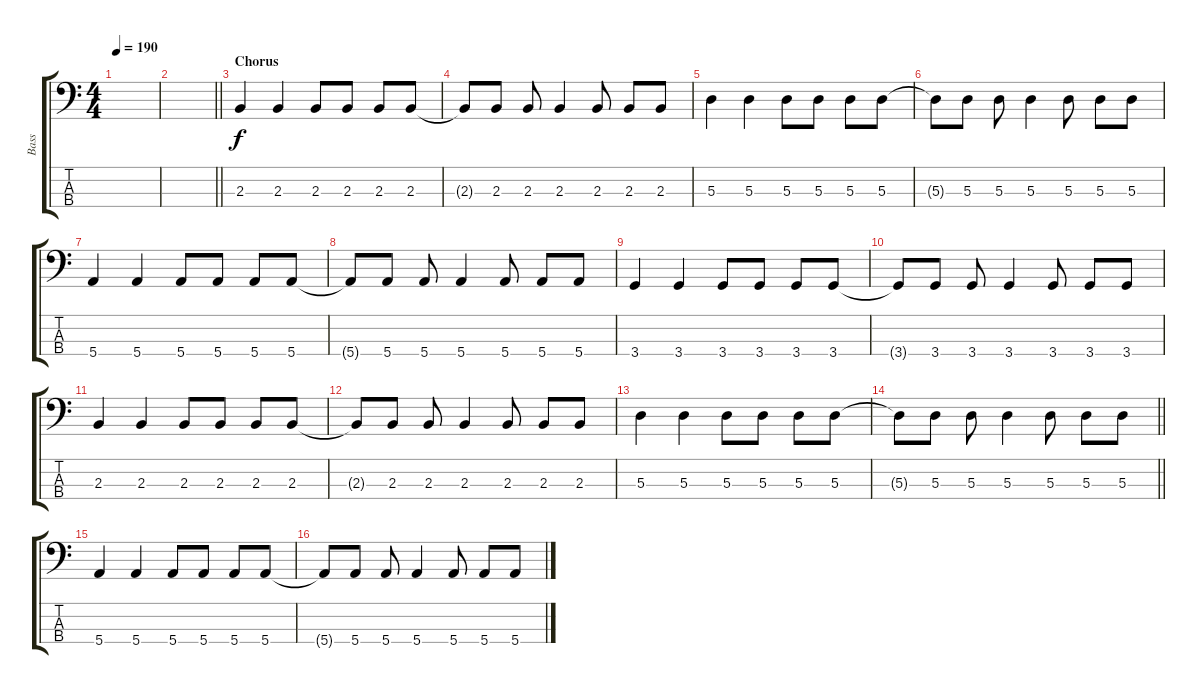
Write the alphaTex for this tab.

\track ("Bass" "Bass") {instrument electricbassfinger}
\staff {score tabs}
\tuning (G2 D2 A1 E1) {hide}
\ts (4 4)
\tempo 190
\clef f4
\ks c
|
\barLineRight lightlight
|
\section ("" "Chorus")
2.3.4{dy f} 2.3.4 2.3.8 2.3.8 2.3.8 2.3.8 |
2.3{t}.8 2.3.8 2.3.8 2.3.4 2.3.8 2.3.8 2.3.8 |
5.3.4 5.3.4 5.3.8 5.3.8 5.3.8 5.3.8 |
5.3{t}.8 5.3.8 5.3.8 5.3.4 5.3.8 5.3.8 5.3.8 |
5.4.4 5.4.4 5.4.8 5.4.8 5.4.8 5.4.8 |
5.4{t}.8 5.4.8 5.4.8 5.4.4 5.4.8 5.4.8 5.4.8 |
3.4.4 3.4.4 3.4.8 3.4.8 3.4.8 3.4.8 |
3.4{t}.8 3.4.8 3.4.8 3.4.4 3.4.8 3.4.8 3.4.8 |
2.3.4 2.3.4 2.3.8 2.3.8 2.3.8 2.3.8 |
2.3{t}.8 2.3.8 2.3.8 2.3.4 2.3.8 2.3.8 2.3.8 |
5.3.4 5.3.4 5.3.8 5.3.8 5.3.8 5.3.8 |
\barLineRight lightlight
5.3{t}.8 5.3.8 5.3.8 5.3.4 5.3.8 5.3.8 5.3.8 |
5.4.4 5.4.4 5.4.8 5.4.8 5.4.8 5.4.8 |
5.4{t}.8 5.4.8 5.4.8 5.4.4 5.4.8 5.4.8 5.4.8
